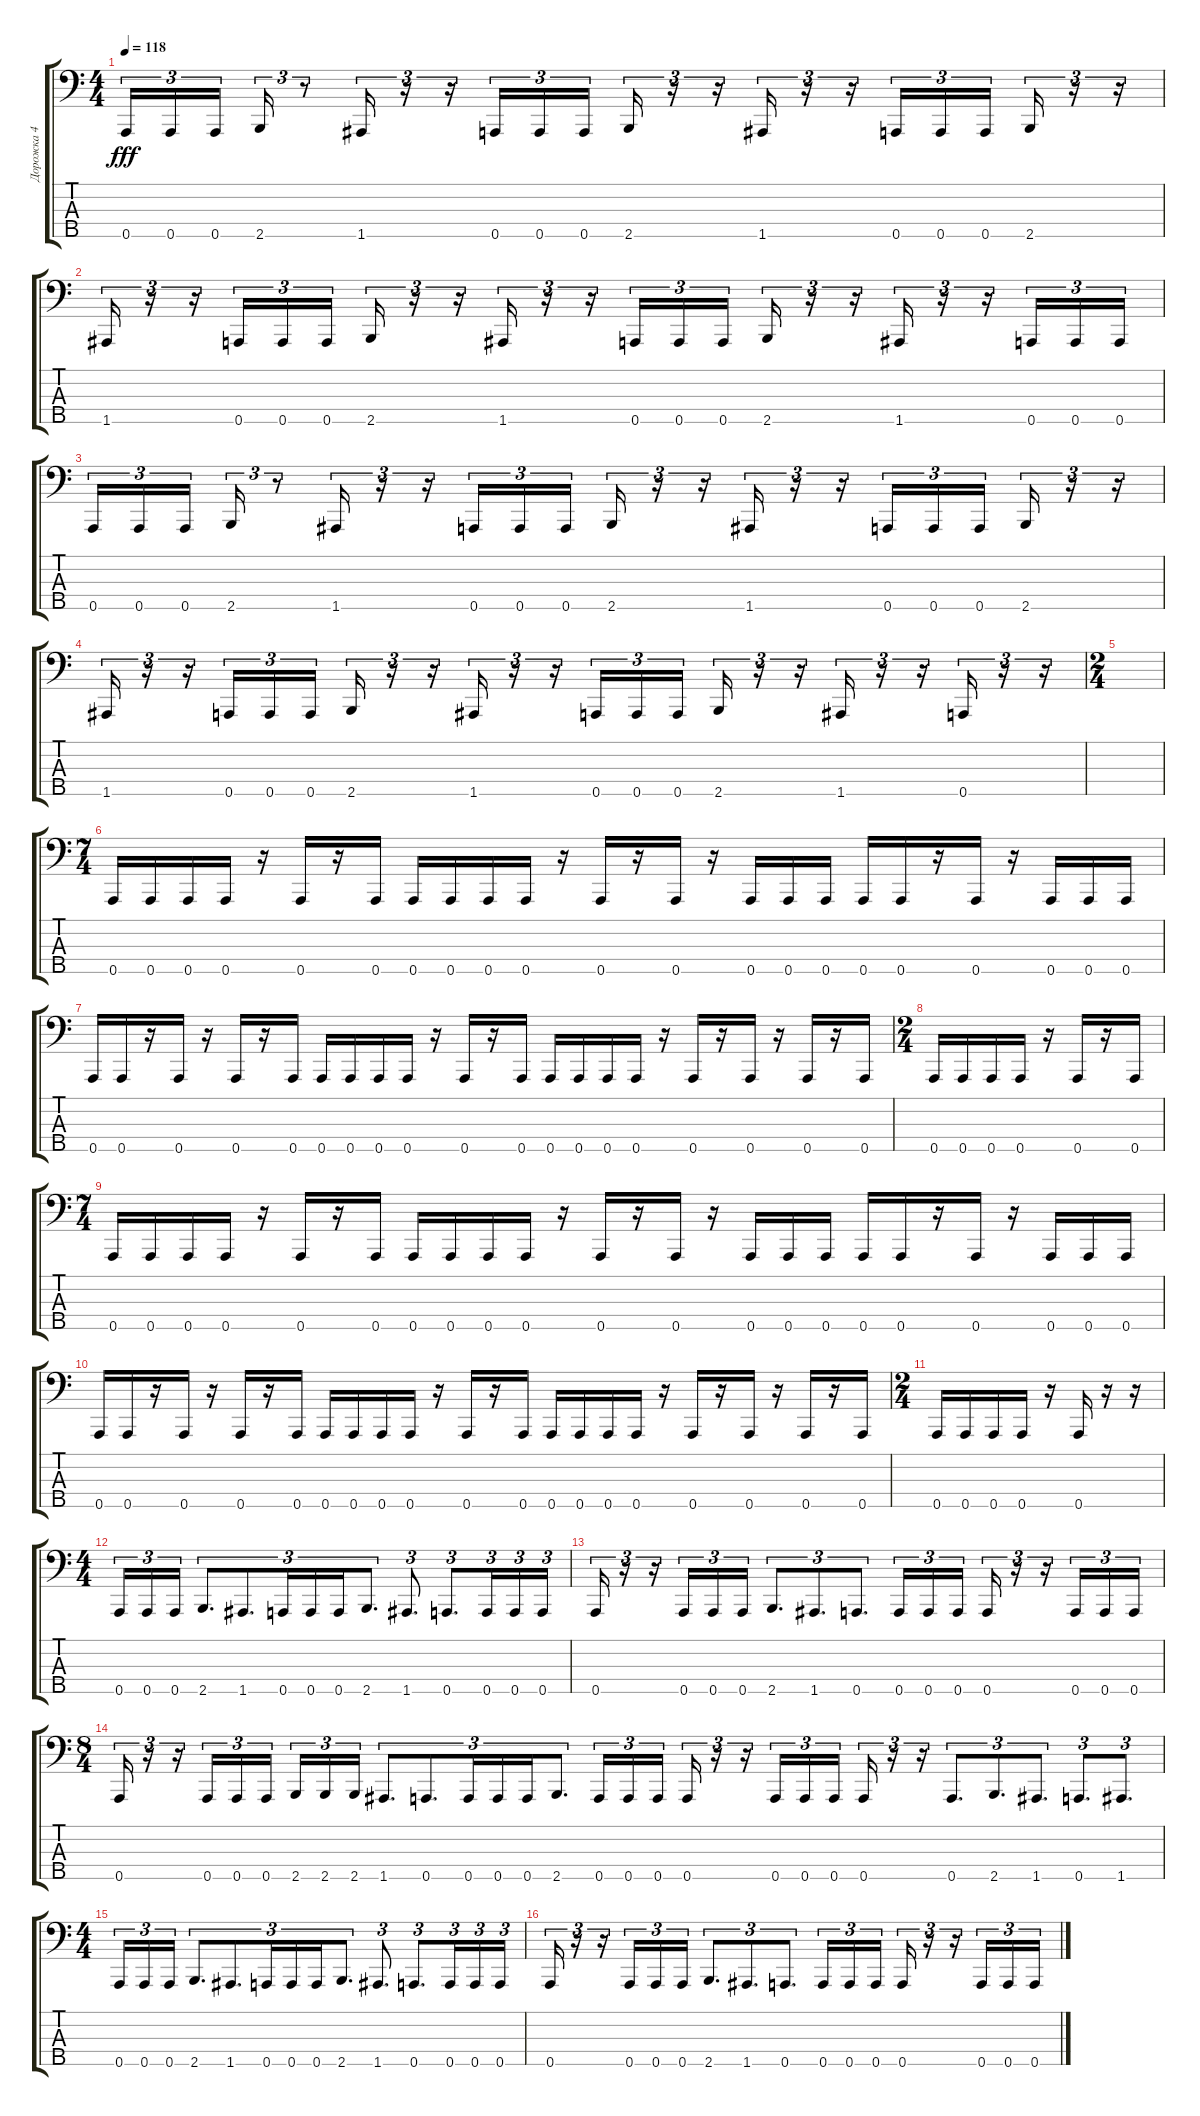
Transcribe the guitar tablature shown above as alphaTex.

\track ("Дорожка 4" "Дорожка 4") {instrument electricbasspick}
\staff {score tabs}
\tuning (G2 D2 A1 E1 A0) {hide}
\ts (4 4)
\tempo 118
\clef f4
\ks c
0.5.16{tu (3 2) dy fff} 0.5.16{tu (3 2)} 0.5.16{tu (3 2) beam splitsecondary} 2.5.16{tu (3 2)} r.8{tu (3 2)} 1.5.16{tu (3 2)} r.16{tu (3 2)} r.16{tu (3 2)} 0.5.16{tu (3 2)} 0.5.16{tu (3 2)} 0.5.16{tu (3 2)} 2.5.16{tu (3 2)} r.16{tu (3 2)} r.16{tu (3 2)} 1.5.16{tu (3 2)} r.16{tu (3 2)} r.16{tu (3 2)} 0.5.16{tu (3 2)} 0.5.16{tu (3 2)} 0.5.16{tu (3 2) beam splitsecondary} 2.5.16{tu (3 2)} r.16{tu (3 2)} r.16{tu (3 2)} |
1.5.16{tu (3 2)} r.16{tu (3 2)} r.16{tu (3 2)} 0.5.16{tu (3 2)} 0.5.16{tu (3 2)} 0.5.16{tu (3 2)} 2.5.16{tu (3 2)} r.16{tu (3 2)} r.16{tu (3 2)} 1.5.16{tu (3 2)} r.16{tu (3 2)} r.16{tu (3 2)} 0.5.16{tu (3 2)} 0.5.16{tu (3 2)} 0.5.16{tu (3 2) beam splitsecondary} 2.5.16{tu (3 2)} r.16{tu (3 2)} r.16{tu (3 2)} 1.5.16{tu (3 2)} r.16{tu (3 2)} r.16{tu (3 2)} 0.5.16{tu (3 2)} 0.5.16{tu (3 2)} 0.5.16{tu (3 2)} |
0.5.16{tu (3 2)} 0.5.16{tu (3 2)} 0.5.16{tu (3 2) beam splitsecondary} 2.5.16{tu (3 2)} r.8{tu (3 2)} 1.5.16{tu (3 2)} r.16{tu (3 2)} r.16{tu (3 2)} 0.5.16{tu (3 2)} 0.5.16{tu (3 2)} 0.5.16{tu (3 2)} 2.5.16{tu (3 2)} r.16{tu (3 2)} r.16{tu (3 2)} 1.5.16{tu (3 2)} r.16{tu (3 2)} r.16{tu (3 2)} 0.5.16{tu (3 2)} 0.5.16{tu (3 2)} 0.5.16{tu (3 2) beam splitsecondary} 2.5.16{tu (3 2)} r.16{tu (3 2)} r.16{tu (3 2)} |
1.5.16{tu (3 2)} r.16{tu (3 2)} r.16{tu (3 2)} 0.5.16{tu (3 2)} 0.5.16{tu (3 2)} 0.5.16{tu (3 2)} 2.5.16{tu (3 2)} r.16{tu (3 2)} r.16{tu (3 2)} 1.5.16{tu (3 2)} r.16{tu (3 2)} r.16{tu (3 2)} 0.5.16{tu (3 2)} 0.5.16{tu (3 2)} 0.5.16{tu (3 2) beam splitsecondary} 2.5.16{tu (3 2)} r.16{tu (3 2)} r.16{tu (3 2)} 1.5.16{tu (3 2)} r.16{tu (3 2)} r.16{tu (3 2)} 0.5.16{tu (3 2)} r.16{tu (3 2)} r.16{tu (3 2)} |
\ts (2 4)
|
\ts (7 4)
0.5.16 0.5.16 0.5.16 0.5.16 r.16 0.5.16 r.16 0.5.16 0.5.16 0.5.16 0.5.16 0.5.16 r.16 0.5.16 r.16 0.5.16 r.16 0.5.16 0.5.16 0.5.16 0.5.16 0.5.16 r.16 0.5.16 r.16 0.5.16 0.5.16 0.5.16 |
0.5.16 0.5.16 r.16 0.5.16 r.16 0.5.16 r.16 0.5.16 0.5.16 0.5.16 0.5.16 0.5.16 r.16 0.5.16 r.16 0.5.16 0.5.16 0.5.16 0.5.16 0.5.16 r.16 0.5.16 r.16 0.5.16 r.16 0.5.16 r.16 0.5.16 |
\ts (2 4)
0.5.16 0.5.16 0.5.16 0.5.16 r.16 0.5.16 r.16 0.5.16 |
\ts (7 4)
0.5.16 0.5.16 0.5.16 0.5.16 r.16 0.5.16 r.16 0.5.16 0.5.16 0.5.16 0.5.16 0.5.16 r.16 0.5.16 r.16 0.5.16 r.16 0.5.16 0.5.16 0.5.16 0.5.16 0.5.16 r.16 0.5.16 r.16 0.5.16 0.5.16 0.5.16 |
0.5.16 0.5.16 r.16 0.5.16 r.16 0.5.16 r.16 0.5.16 0.5.16 0.5.16 0.5.16 0.5.16 r.16 0.5.16 r.16 0.5.16 0.5.16 0.5.16 0.5.16 0.5.16 r.16 0.5.16 r.16 0.5.16 r.16 0.5.16 r.16 0.5.16 |
\ts (2 4)
0.5.16 0.5.16 0.5.16 0.5.16 r.16 0.5.16 r.16 r.16 |
\ts (4 4)
0.5.16{tu (3 2)} 0.5.16{tu (3 2)} 0.5.16{tu (3 2)} 2.5.8{d tu (3 2)} 1.5.8{d tu (3 2)} 0.5.16{tu (3 2)} 0.5.16{tu (3 2)} 0.5.16{tu (3 2)} 2.5.8{d tu (3 2)} 1.5.8{d tu (3 2)} 0.5.8{d tu (3 2)} 0.5.16{tu (3 2)} 0.5.16{tu (3 2)} 0.5.16{tu (3 2)} |
0.5.16{tu (3 2)} r.16{tu (3 2)} r.16{tu (3 2)} 0.5.16{tu (3 2)} 0.5.16{tu (3 2)} 0.5.16{tu (3 2)} 2.5.8{d tu (3 2)} 1.5.8{d tu (3 2)} 0.5.8{d tu (3 2)} 0.5.16{tu (3 2)} 0.5.16{tu (3 2)} 0.5.16{tu (3 2)} 0.5.16{tu (3 2)} r.16{tu (3 2)} r.16{tu (3 2)} 0.5.16{tu (3 2)} 0.5.16{tu (3 2)} 0.5.16{tu (3 2)} |
\ts (8 4)
0.5.16{tu (3 2)} r.16{tu (3 2)} r.16{tu (3 2)} 0.5.16{tu (3 2)} 0.5.16{tu (3 2)} 0.5.16{tu (3 2)} 2.5.16{tu (3 2)} 2.5.16{tu (3 2)} 2.5.16{tu (3 2)} 1.5.8{d tu (3 2)} 0.5.8{d tu (3 2)} 0.5.16{tu (3 2)} 0.5.16{tu (3 2)} 0.5.16{tu (3 2)} 2.5.8{d tu (3 2)} 0.5.16{tu (3 2)} 0.5.16{tu (3 2)} 0.5.16{tu (3 2)} 0.5.16{tu (3 2)} r.16{tu (3 2)} r.16{tu (3 2)} 0.5.16{tu (3 2)} 0.5.16{tu (3 2)} 0.5.16{tu (3 2)} 0.5.16{tu (3 2)} r.16{tu (3 2)} r.16{tu (3 2)} 0.5.8{d tu (3 2)} 2.5.8{d tu (3 2)} 1.5.8{d tu (3 2)} 0.5.8{d tu (3 2)} 1.5.8{d tu (3 2)} |
\ts (4 4)
0.5.16{tu (3 2)} 0.5.16{tu (3 2)} 0.5.16{tu (3 2)} 2.5.8{d tu (3 2)} 1.5.8{d tu (3 2)} 0.5.16{tu (3 2)} 0.5.16{tu (3 2)} 0.5.16{tu (3 2)} 2.5.8{d tu (3 2)} 1.5.8{d tu (3 2)} 0.5.8{d tu (3 2)} 0.5.16{tu (3 2)} 0.5.16{tu (3 2)} 0.5.16{tu (3 2)} |
0.5.16{tu (3 2)} r.16{tu (3 2)} r.16{tu (3 2)} 0.5.16{tu (3 2)} 0.5.16{tu (3 2)} 0.5.16{tu (3 2)} 2.5.8{d tu (3 2)} 1.5.8{d tu (3 2)} 0.5.8{d tu (3 2)} 0.5.16{tu (3 2)} 0.5.16{tu (3 2)} 0.5.16{tu (3 2)} 0.5.16{tu (3 2)} r.16{tu (3 2)} r.16{tu (3 2)} 0.5.16{tu (3 2)} 0.5.16{tu (3 2)} 0.5.16{tu (3 2)}
